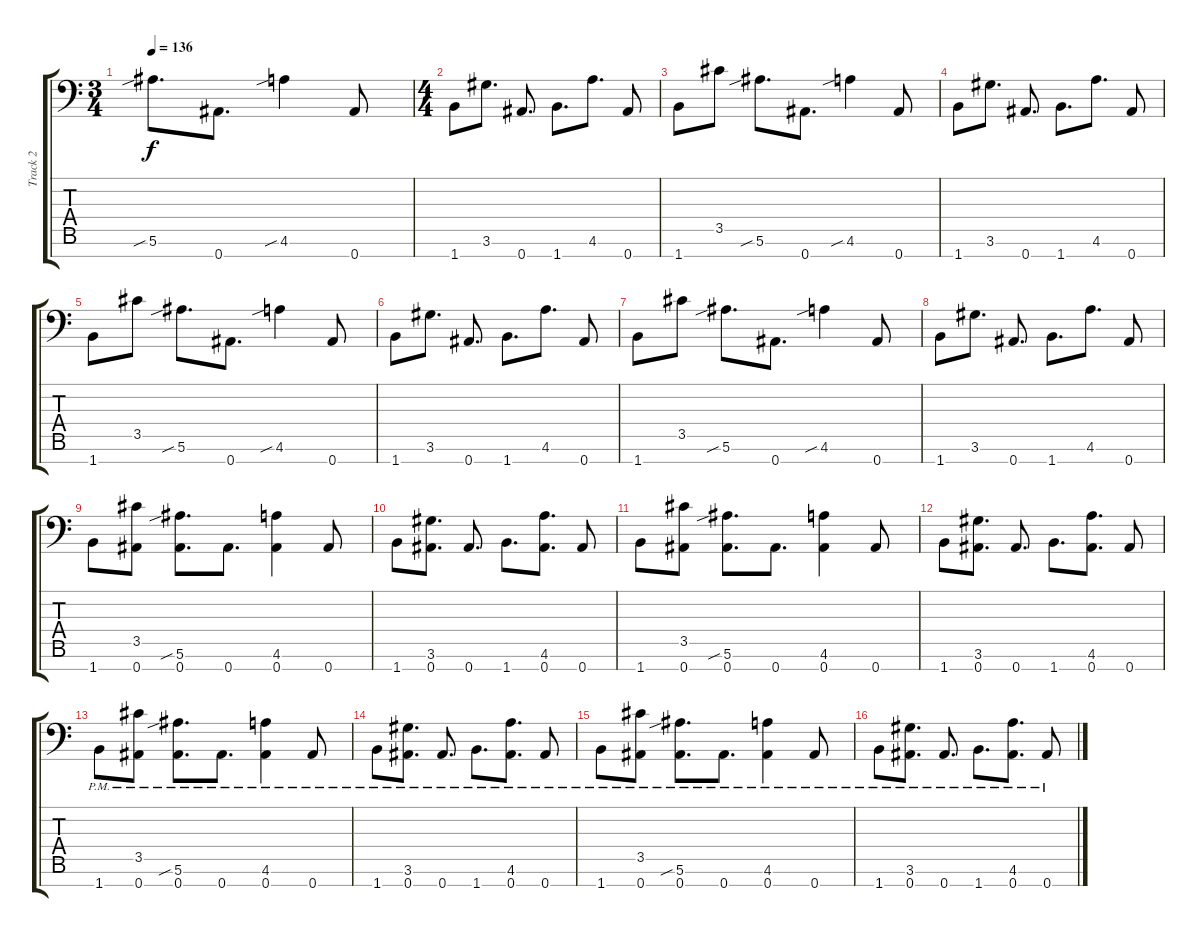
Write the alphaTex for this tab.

\track ("Track 2" "Track 2") {instrument overdrivenguitar}
\staff {score tabs}
\tuning (F4 C4 Ab3 Eb3 Bb2 F2 Bb1) {hide}
\ts (3 4)
\tempo 136
\clef f4
\ks c
5.6{sib}.8{d dy f} 0.7.8{d} 4.6{sib}.4 0.7.8 |
\ts (4 4)
1.7.8 3.6.8{d} 0.7.8{d} 1.7.8{d} 4.6.8{d} 0.7.8 |
1.7.8 3.5.8 5.6{sib}.8{d} 0.7.8{d} 4.6{sib}.4 0.7.8 |
1.7.8 3.6.8{d} 0.7.8{d} 1.7.8{d} 4.6.8{d} 0.7.8 |
1.7.8 3.5.8 5.6{sib}.8{d} 0.7.8{d} 4.6{sib}.4 0.7.8 |
1.7.8 3.6.8{d} 0.7.8{d} 1.7.8{d} 4.6.8{d} 0.7.8 |
1.7.8 3.5.8 5.6{sib}.8{d} 0.7.8{d} 4.6{sib}.4 0.7.8 |
1.7.8 3.6.8{d} 0.7.8{d} 1.7.8{d} 4.6.8{d} 0.7.8 |
1.7.8 (3.5 0.7).8 (5.6{sib} 0.7).8{d} 0.7.8{d} (4.6 0.7).4 0.7.8 |
1.7.8 (3.6 0.7).8{d} 0.7.8{d} 1.7.8{d} (4.6 0.7).8{d} 0.7.8 |
1.7.8 (3.5 0.7).8 (5.6{sib} 0.7).8{d} 0.7.8{d} (4.6 0.7).4 0.7.8 |
1.7.8 (3.6 0.7).8{d} 0.7.8{d} 1.7.8{d} (4.6 0.7).8{d} 0.7.8 |
1.7{pm}.8 (3.5{pm} 0.7{pm}).8 (5.6{sib pm} 0.7{pm}).8{d} 0.7{pm}.8{d} (4.6{pm} 0.7{pm}).4 0.7{pm}.8 |
1.7{pm}.8 (3.6{pm} 0.7{pm}).8{d} 0.7{pm}.8{d} 1.7{pm}.8{d} (4.6{pm} 0.7{pm}).8{d} 0.7{pm}.8 |
1.7{pm}.8 (3.5{pm} 0.7{pm}).8 (5.6{sib pm} 0.7{pm}).8{d} 0.7{pm}.8{d} (4.6{pm} 0.7{pm}).4 0.7{pm}.8 |
1.7{pm}.8 (3.6{pm} 0.7{pm}).8{d} 0.7{pm}.8{d} 1.7{pm}.8{d} (4.6{pm} 0.7{pm}).8{d} 0.7{pm}.8
